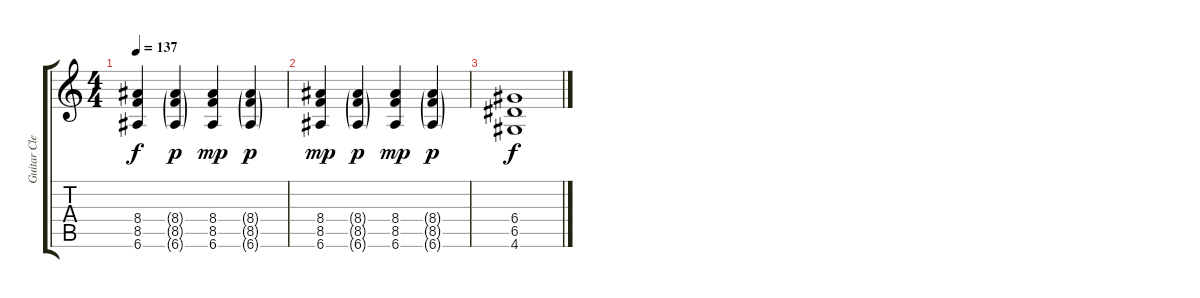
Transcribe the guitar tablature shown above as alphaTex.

\track ("Guitar Clean" "Guitar Cle") {instrument electricguitarclean}
\staff {score tabs}
\tuning (E4 B3 G3 D3 A2 E2) {hide}
\ts (4 4)
\tempo 137
\clef g2
\ks c
(8.4 8.5 6.6).4{dy f} (8.4{g} 8.5{g} 6.6{g}).4{dy p} (8.4 8.5 6.6).4{dy mp} (8.4{g} 8.5{g} 6.6{g}).4{dy p} |
(8.4 8.5 6.6).4{dy mp} (8.4{g} 8.5{g} 6.6{g}).4{dy p} (8.4 8.5 6.6).4{dy mp} (8.4{g} 8.5{g} 6.6{g}).4{dy p} |
(6.4 6.5 4.6).1{dy f}
